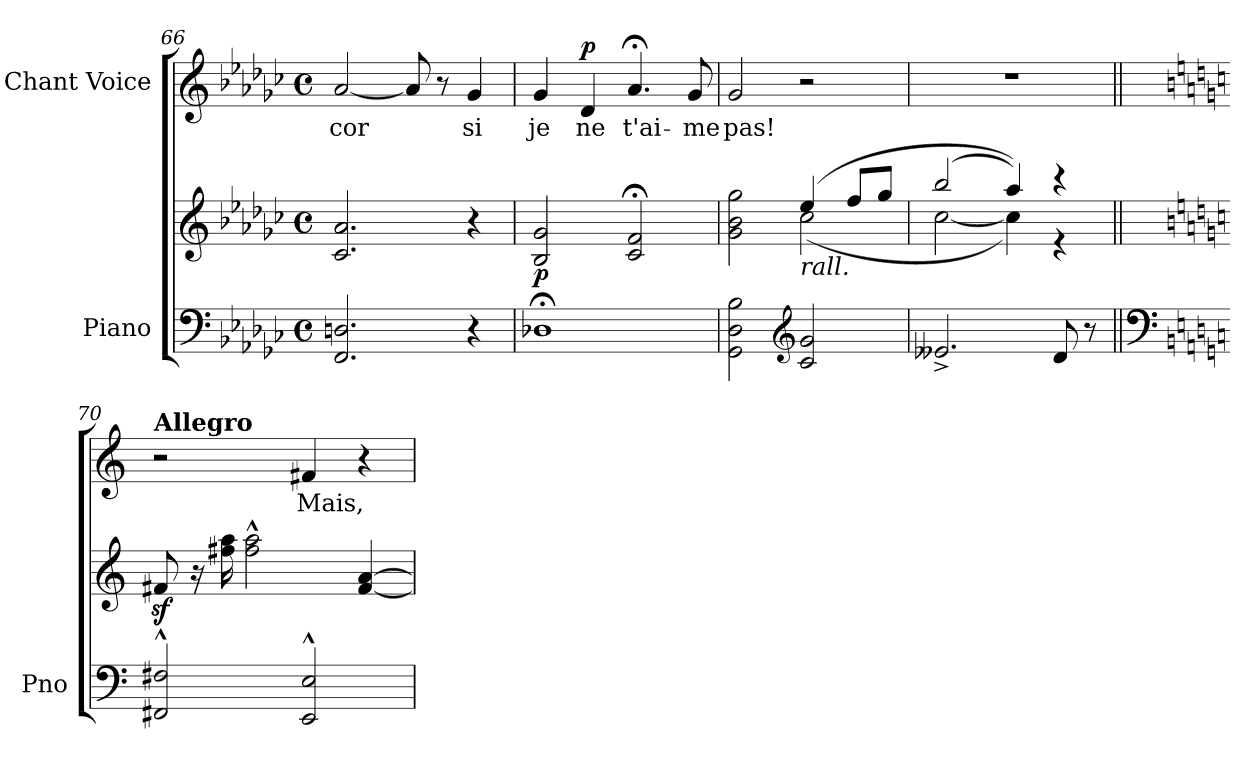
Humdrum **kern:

**kern	**kern	**dynam	**kern	**text	**dynam
*part2	*part2	*part2	*part1	*part1	*part1
*staff3	*staff2	*staff2/3	*staff1	*staff1	*staff1
*I"Piano	*	*	*I"Chant Voice	*	*
*I'Pno	*	*	*	*	*
*clefF4	*clefG2	*	*clefG2	*	*
*k[b-e-a-d-g-c-]	*k[b-e-a-d-g-c-]	*	*k[b-e-a-d-g-c-]	*	*
*M4/4	*M4/4	*	*M4/4	*	*
*met(c)	*met(c)	*	*met(c)	*	*
=66	=66	=66	=66	=66	=66
!	!	!	!	!LO:LY:b	!
2.FF/ 2.Dn/	2.c-/ 2.a-/	.	[2a-/	-cor	.
.	.	.	8a-/]	.	.
.	.	.	8r	.	.
!	!	!	!	!LO:LY:b	!
4r	4r	.	4g-/	si	.
=67	=67	=67	=67	=67	=67
!	!	!LO:DY:b	!	!LO:LY:b	!
1D-X;<	2B-/ 2g-/	p	4g-/	je	.
!	!	!	!	!LO:LY:b	!LO:DY:a
.	.	.	4d-/	ne	p
!	!	!	!	!LO:LY:b	!
.	2c-/;< 2f/;<	.	4.a-;</	t'ai-	.
!	!	!	!	!LO:LY:b	!
.	.	.	8g-/	-me	.
=68	=68	=68	=68	=68	=68
*	*^	*	*	*	*
!	!	!	!	!	!LO:LY:b	!
2GG-\ 2D-\ 2B-\	2g-\ 2b-\ 2gg-\	2ryy	.	2g-/	pas!	.
*clefG2	*	*	*	*	*	*
!	!LO:TX:b:i:t=rall.	!	!	!	!	!
2c-/ 2g-/	(4ee-/	(2cc-\	.	2r	.	.
.	8ff/L	.	.	.	.	.
.	8gg-/J	.	.	.	.	.
!!LO:LB:g=z
=69	=69	=69	=69	=69	=69	=69
2.e--X^>/	(2bb-/	[2cc-\	.	1r	.	.
.	4aa-/))	4cc-\])	.	.	.	.
8d-/	4r	4r	.	.	.	.
8r	.	.	.	.	.	.
*	*v	*v	*	*	*	*
!!LO:PB:g=z
=70||	=70||	=70||	=70||	=70||	=70||
*clefF4	*	*	*	*	*
*k[]	*k[]	*	*k[]	*	*
!	!	!	!LO:TX:a:B:t=Allegro	!	!
2FF#X/^^ 2F#X/^^	8f#Xz</	.	2r	.	.
.	16r	.	.	.	.
.	16ff#X\ 16aa\	.	.	.	.
.	2ff#\^^ 2aa\^^	.	.	.	.
!	!	!	!	!LO:LY:b	!
2EE/^^ 2E/^^	.	.	4f#X/	Mais,	.
.	[4f#/ [4a/	.	4r	.	.
=	=	=	=	=	=
*-	*-	*-	*-	*-	*-
